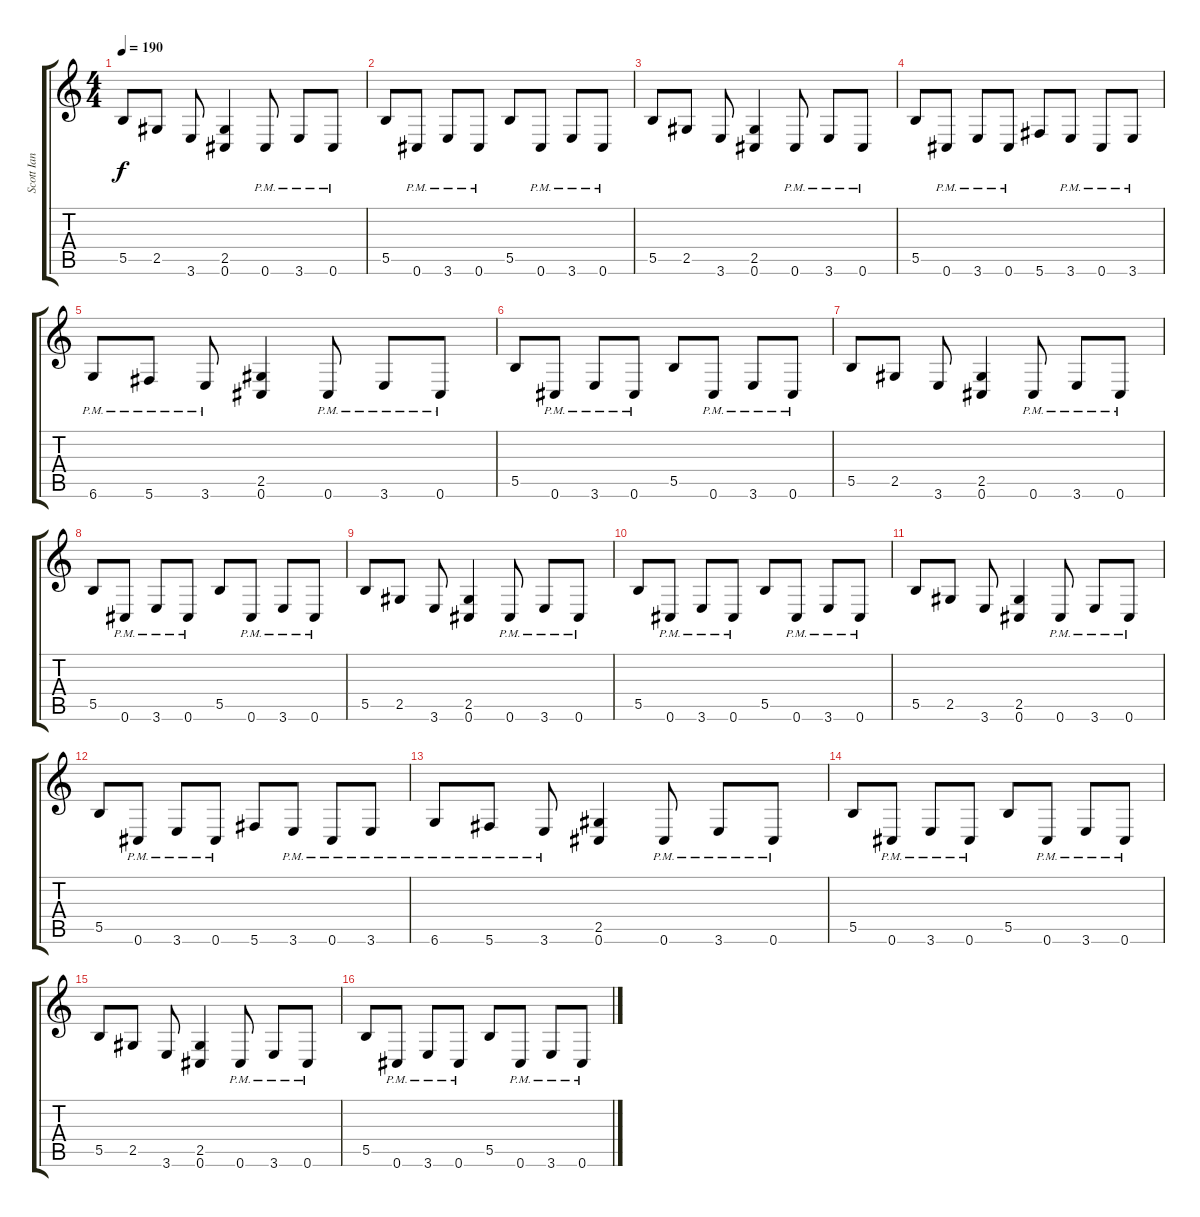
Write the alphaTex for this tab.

\track ("Scott Ian" "Scott Ian") {instrument distortionguitar}
\staff {score tabs}
\tuning (Db4 Ab3 E3 B2 Gb2 Db2) {hide}
\ts (4 4)
\tempo 190
\clef g2
\ks c
5.5.8{dy f} 2.5.8 3.6.8 (2.5 0.6).4 0.6{pm}.8 3.6{pm}.8 0.6{pm}.8 |
5.5.8 0.6{pm}.8 3.6{pm}.8 0.6{pm}.8 5.5.8 0.6{pm}.8 3.6{pm}.8 0.6{pm}.8 |
5.5.8 2.5.8 3.6.8 (2.5 0.6).4 0.6{pm}.8 3.6{pm}.8 0.6{pm}.8 |
5.5.8 0.6{pm}.8 3.6{pm}.8 0.6{pm}.8 5.6.8 3.6{pm}.8 0.6{pm}.8 3.6{pm}.8 |
6.6{pm}.8 5.6{pm}.8 3.6{pm}.8 (2.5 0.6).4 0.6{pm}.8 3.6{pm}.8 0.6{pm}.8 |
5.5.8 0.6{pm}.8 3.6{pm}.8 0.6{pm}.8 5.5.8 0.6{pm}.8 3.6{pm}.8 0.6{pm}.8 |
5.5.8 2.5.8 3.6.8 (2.5 0.6).4 0.6{pm}.8 3.6{pm}.8 0.6{pm}.8 |
5.5.8 0.6{pm}.8 3.6{pm}.8 0.6{pm}.8 5.5.8 0.6{pm}.8 3.6{pm}.8 0.6{pm}.8 |
5.5.8 2.5.8 3.6.8 (2.5 0.6).4 0.6{pm}.8 3.6{pm}.8 0.6{pm}.8 |
5.5.8 0.6{pm}.8 3.6{pm}.8 0.6{pm}.8 5.5.8 0.6{pm}.8 3.6{pm}.8 0.6{pm}.8 |
5.5.8 2.5.8 3.6.8 (2.5 0.6).4 0.6{pm}.8 3.6{pm}.8 0.6{pm}.8 |
5.5.8 0.6{pm}.8 3.6{pm}.8 0.6{pm}.8 5.6.8 3.6{pm}.8 0.6{pm}.8 3.6{pm}.8 |
6.6{pm}.8 5.6{pm}.8 3.6{pm}.8 (2.5 0.6).4 0.6{pm}.8 3.6{pm}.8 0.6{pm}.8 |
5.5.8 0.6{pm}.8 3.6{pm}.8 0.6{pm}.8 5.5.8 0.6{pm}.8 3.6{pm}.8 0.6{pm}.8 |
5.5.8 2.5.8 3.6.8 (2.5 0.6).4 0.6{pm}.8 3.6{pm}.8 0.6{pm}.8 |
5.5.8 0.6{pm}.8 3.6{pm}.8 0.6{pm}.8 5.5.8 0.6{pm}.8 3.6{pm}.8 0.6{pm}.8
